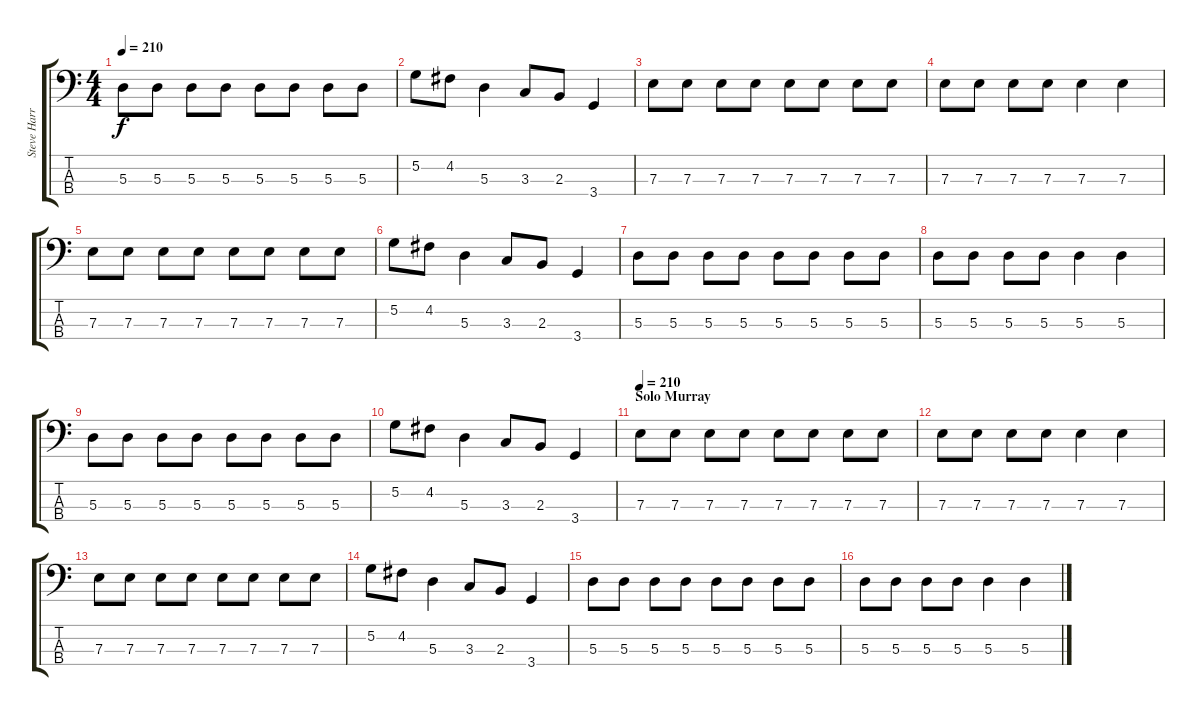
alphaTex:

\track ("Steve Harris" "Steve Harr") {instrument electricbassfinger}
\staff {score tabs}
\tuning (G2 D2 A1 E1) {hide}
\ts (4 4)
\tempo 210
\clef f4
\ks c
5.3.8{dy f} 5.3.8 5.3.8 5.3.8 5.3.8 5.3.8 5.3.8 5.3.8 |
5.2.8 4.2.8 5.3.4 3.3.8 2.3.8 3.4.4 |
7.3.8 7.3.8 7.3.8 7.3.8 7.3.8 7.3.8 7.3.8 7.3.8 |
7.3.8 7.3.8 7.3.8 7.3.8 7.3.4 7.3.4 |
7.3.8 7.3.8 7.3.8 7.3.8 7.3.8 7.3.8 7.3.8 7.3.8 |
5.2.8 4.2.8 5.3.4 3.3.8 2.3.8 3.4.4 |
5.3.8 5.3.8 5.3.8 5.3.8 5.3.8 5.3.8 5.3.8 5.3.8 |
5.3.8 5.3.8 5.3.8 5.3.8 5.3.4 5.3.4 |
5.3.8 5.3.8 5.3.8 5.3.8 5.3.8 5.3.8 5.3.8 5.3.8 |
5.2.8 4.2.8 5.3.4 3.3.8 2.3.8 3.4.4 |
\section ("" "Solo Murray")
\tempo 210
7.3.8 7.3.8 7.3.8 7.3.8 7.3.8 7.3.8 7.3.8 7.3.8 |
7.3.8 7.3.8 7.3.8 7.3.8 7.3.4 7.3.4 |
7.3.8 7.3.8 7.3.8 7.3.8 7.3.8 7.3.8 7.3.8 7.3.8 |
5.2.8 4.2.8 5.3.4 3.3.8 2.3.8 3.4.4 |
5.3.8 5.3.8 5.3.8 5.3.8 5.3.8 5.3.8 5.3.8 5.3.8 |
5.3.8 5.3.8 5.3.8 5.3.8 5.3.4 5.3.4
